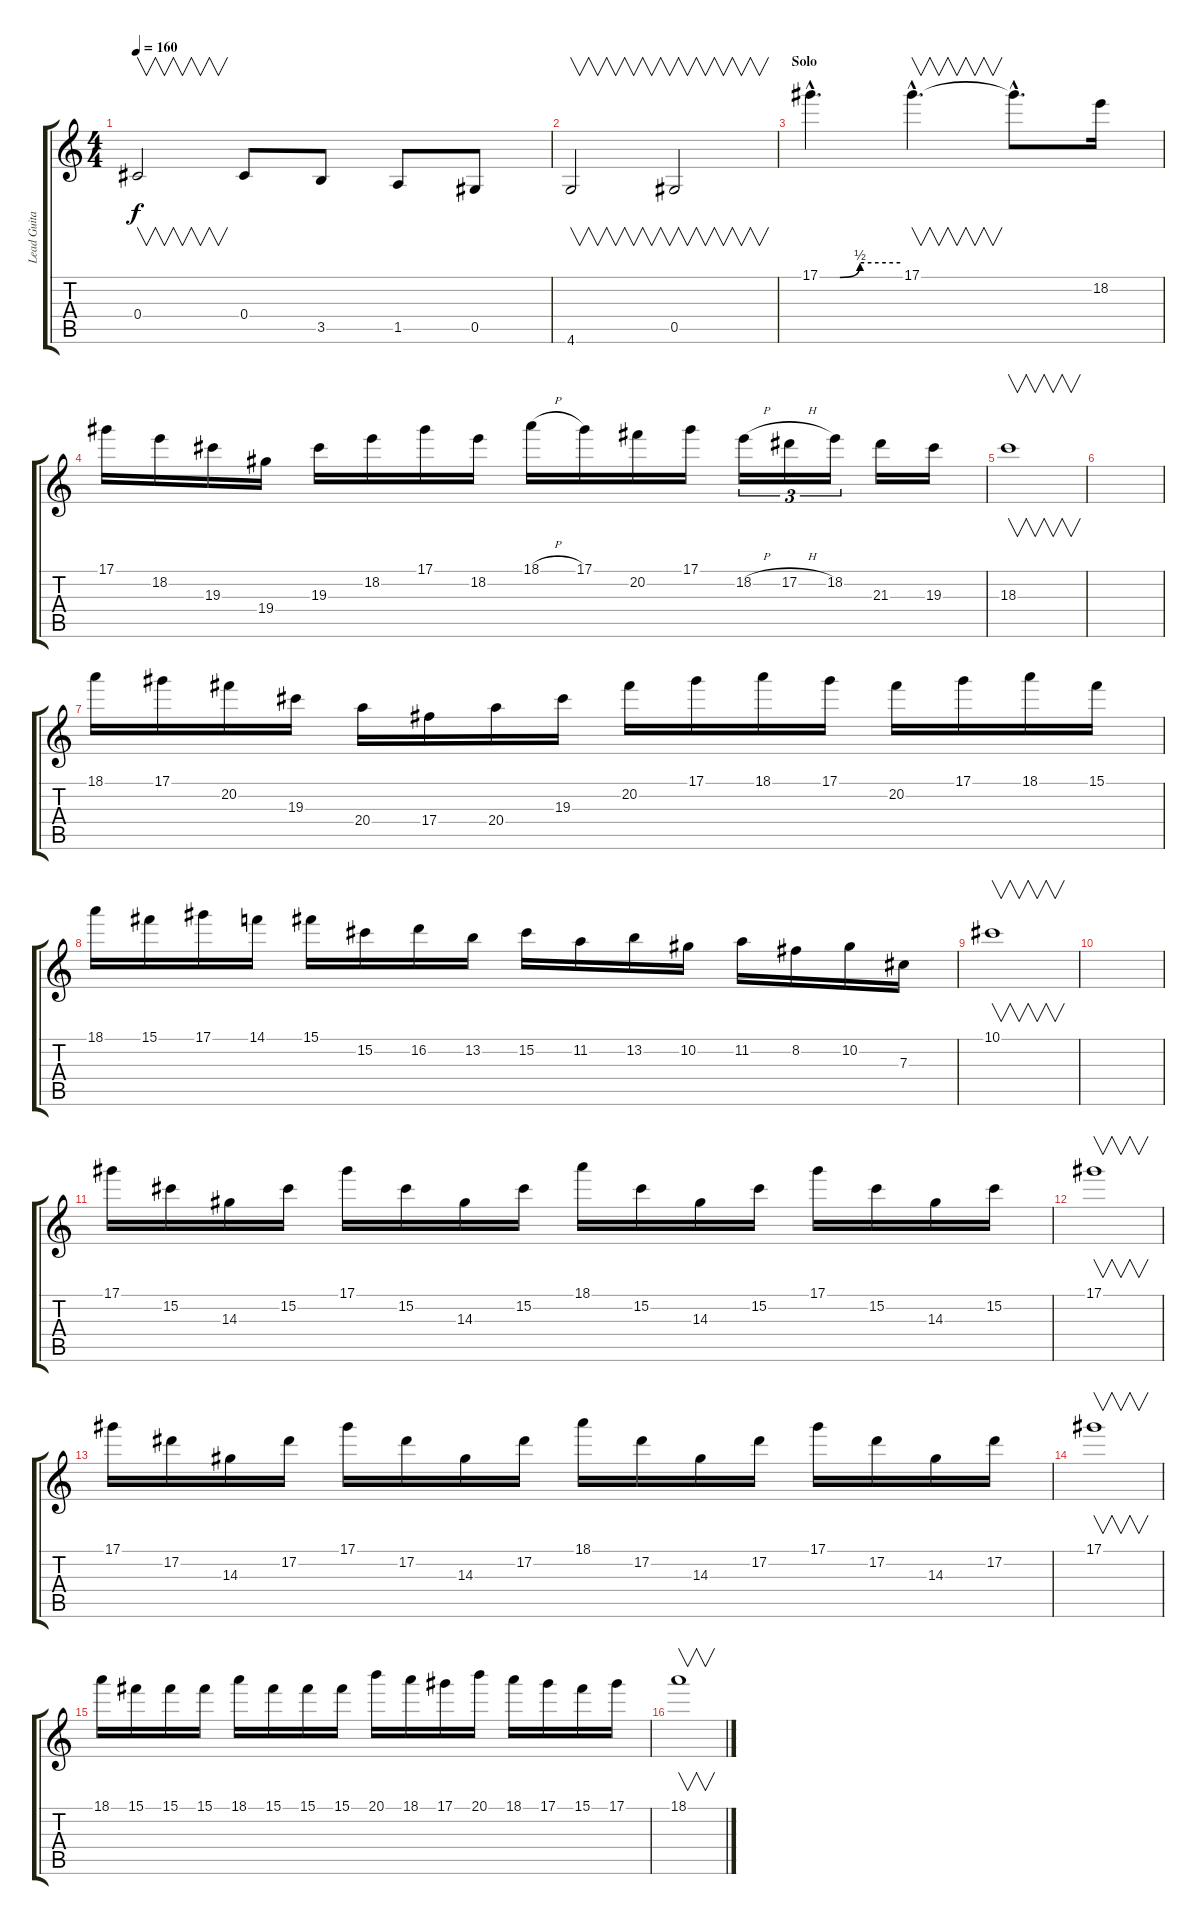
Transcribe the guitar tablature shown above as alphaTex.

\track ("Lead Guitar" "Lead Guita") {instrument overdrivenguitar}
\staff {score tabs}
\tuning (Eb4 Bb3 Gb3 Db3 Ab2 Eb2) {hide}
\ts (4 4)
\tempo 160
\clef g2
\ks c
0.4.2{v dy f} 0.4.8 3.5.8 1.5.8 0.5.8 |
4.6.2{v} 0.5.2{v} |
\section ("" "Solo")
17.1{be (custom 0 0 15 0 30 2 60 2) hac}.4{d volume 16 instrument distortionguitar} 17.1{hac}.4{v d} 17.1{hac t}.8{d} 18.2.16 |
17.1.16 18.2.16 19.3.16 19.4.16 19.3.16 18.2.16 17.1.16 18.2.16 18.1{h}.16 17.1.16 20.2.16 17.1.16 18.2{h}.16{tu (3 2)} 17.2{h}.16{tu (3 2)} 18.2.16{tu (3 2)} 21.3.16 19.3.16 |
18.3.1{v volume 11} |
|
18.1.16{volume 16} 17.1.16 20.2.16 19.3.16 20.4.16 17.4.16 20.4.16 19.3.16 20.2.16 17.1.16 18.1.16 17.1.16 20.2.16 17.1.16 18.1.16 15.1.16 |
18.1.16 15.1.16 17.1.16 14.1.16 15.1.16 15.2.16 16.2.16 13.2.16 15.2.16 11.2.16 13.2.16 10.2.16 11.2.16 8.2.16 10.2.16 7.3.16 |
10.1.1{v volume 11} |
|
17.1.16{volume 16} 15.2.16 14.3.16 15.2.16 17.1.16 15.2.16 14.3.16 15.2.16 18.1.16 15.2.16 14.3.16 15.2.16 17.1.16 15.2.16 14.3.16 15.2.16 |
17.1.1{v volume 11} |
17.1.16{volume 16} 17.2.16 14.3.16 17.2.16 17.1.16 17.2.16 14.3.16 17.2.16 18.1.16 17.2.16 14.3.16 17.2.16 17.1.16 17.2.16 14.3.16 17.2.16 |
17.1.1{v volume 11} |
18.1.16{volume 16} 15.1.16 15.1.16 15.1.16 18.1.16 15.1.16 15.1.16 15.1.16 20.1.16 18.1.16 17.1.16 20.1.16 18.1.16 17.1.16 15.1.16 17.1.16 |
18.1.1{v volume 10}
